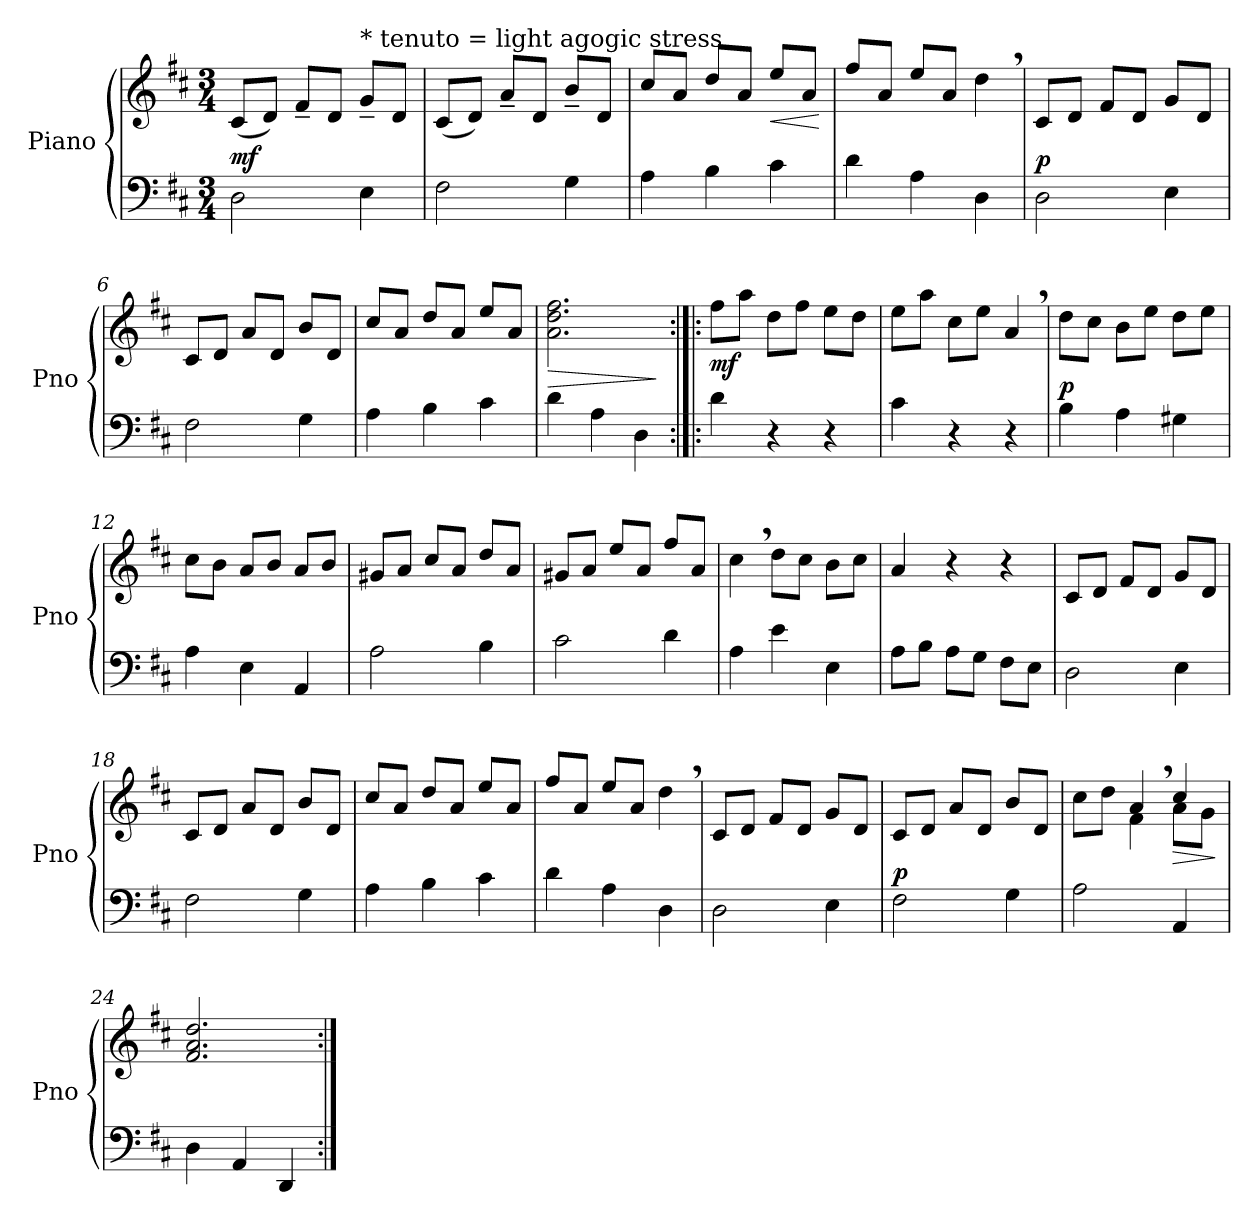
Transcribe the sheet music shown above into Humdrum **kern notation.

**kern	**kern	**dynam
*part1	*part1	*part1
*staff2	*staff1	*staff1/2
*I"Piano	*	*
*I'Pno	*	*
*clefF4	*clefG2	*
*k[f#c#]	*k[f#c#]	*
*D:	*D:	*
*M3/4	*M3/4	*
=1	=1	=1
!	!	!LO:DY:a=2
2D\	(8c#/L	mf
.	8d/J)	.
.	8f#~/L	.
.	8d/J	.
!	!LO:TX:a:t=* tenuto = light agogic stress	!
4E\	8g~/L	.
.	8d/J	.
=2	=2	=2
2F#\	(8c#/L	.
.	8d/J)	.
.	8a~/L	.
.	8d/J	.
4G\	8b~/L	.
.	8d/J	.
=3	=3	=3
4A\	8cc#/L	.
.	8a/J	.
4B\	8dd/L	.
.	8a/J	.
!	!	!LO:HP:b
4c#\	8ee/L	<
.	8a/J	.
.	.	[
!!LO:LB:g=z
=4	=4	=4
4d\	8ff#/L	.
.	8a/J	.
4A\	8ee/L	.
.	8a/J	.
4D\	4dd,\	.
=5	=5	=5
!	!	!LO:DY:a=2
2D\	8c#/L	p
.	8d/J	.
.	8f#/L	.
.	8d/J	.
4E\	8g/L	.
.	8d/J	.
=6	=6	=6
2F#\	8c#/L	.
.	8d/J	.
.	8a/L	.
.	8d/J	.
4G\	8b/L	.
.	8d/J	.
!!LO:LB:g=z
=7	=7	=7
4A\	8cc#/L	.
.	8a/J	.
4B\	8dd/L	.
.	8a/J	.
4c#\	8ee/L	.
.	8a/J	.
=8	=8	=8
!	!	!LO:HP:b
4d\	2.a\ 2.dd\ 2.ff#\	>
4A\	.	.
4D\	.	.
.	.	]
=9:|!|:	=9:|!|:	=9:|!|:
!	!	!LO:DY:b
4d\	8ff#\L	mf
.	8aa\J	.
4r	8dd\L	.
.	8ff#\J	.
4r	8ee\L	.
.	8dd\J	.
!!LO:LB:g=z
=10	=10	=10
4c#\	8ee\L	.
.	8aa\J	.
4r	8cc#\L	.
.	8ee\J	.
4r	4a,/	.
=11	=11	=11
!	!	!LO:DY:a=2
4B\	8dd\L	p
.	8cc#\J	.
4A\	8b\L	.
.	8ee\J	.
4G#X\	8dd\L	.
.	8ee\J	.
=12	=12	=12
4A\	8cc#\L	.
.	8b\J	.
4E\	8a/L	.
.	8b/J	.
4AA/	8a/L	.
.	8b/J	.
!!LO:LB:g=z
=13	=13	=13
2A\	8g#X/L	.
.	8a/J	.
.	8cc#/L	.
.	8a/J	.
4B\	8dd/L	.
.	8a/J	.
=14	=14	=14
2c#\	8g#X/L	.
.	8a/J	.
.	8ee/L	.
.	8a/J	.
4d\	8ff#/L	.
.	8a/J	.
=15	=15	=15
4A\	4cc#,\	.
4e\	8dd\L	.
.	8cc#\J	.
4E\	8b\L	.
.	8cc#\J	.
!!LO:PB:g=z
=16	=16	=16
8A\L	4a/	.
8B\J	.	.
8A\L	4r	.
8G\J	.	.
8F#\L	4r	.
8E\J	.	.
=17	=17	=17
2D\	8c#/L	.
.	8d/J	.
.	8f#/L	.
.	8d/J	.
4E\	8g/L	.
.	8d/J	.
=18	=18	=18
2F#\	8c#/L	.
.	8d/J	.
.	8a/L	.
.	8d/J	.
4G\	8b/L	.
.	8d/J	.
!!LO:LB:g=z
=19	=19	=19
4A\	8cc#/L	.
.	8a/J	.
4B\	8dd/L	.
.	8a/J	.
4c#\	8ee/L	.
.	8a/J	.
=20	=20	=20
4d\	8ff#/L	.
.	8a/J	.
4A\	8ee/L	.
.	8a/J	.
4D\	4dd,\	.
=21	=21	=21
2D\	8c#/L	.
.	8d/J	.
.	8f#/L	.
.	8d/J	.
4E\	8g/L	.
.	8d/J	.
!!LO:LB:g=z
=22	=22	=22
!	!	!LO:DY:a=2
2F#\	8c#/L	p
.	8d/J	.
.	8a/L	.
.	8d/J	.
4G\	8b/L	.
.	8d/J	.
=23	=23	=23
*	*^	*
2A\	8cc#\L	4ryy	.
.	8dd\J	.	.
.	4a,/	4f#\	.
!	!	!	!LO:HP:b
4AA/	4cc#/	8a\L	>
.	.	8g\J	.
*	*v	*v	*
.	.	]
=24	=24	=24
4D\	2.f#/ 2.a/ 2.dd/	.
4AA/	.	.
4DD/	.	.
=:|!	=:|!	=:|!
*-	*-	*-
